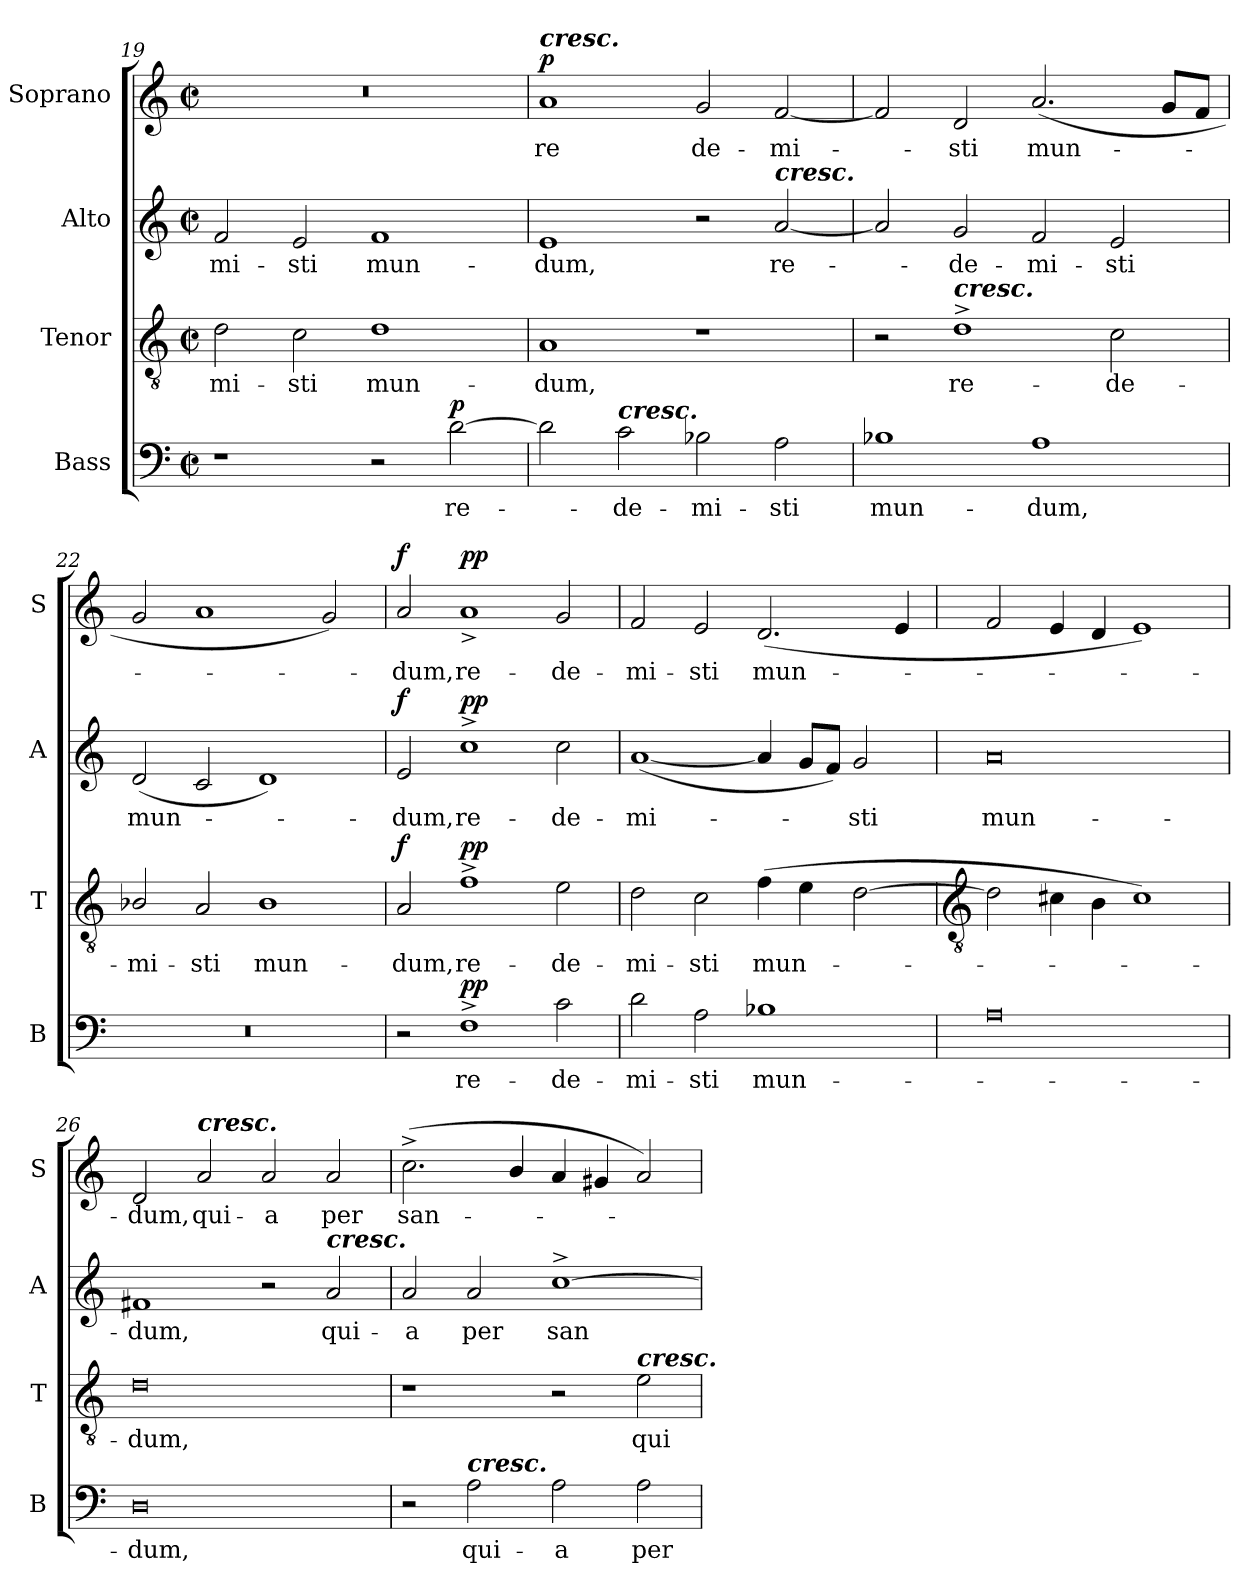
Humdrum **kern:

**kern	**text	**dynam	**kern	**text	**dynam	**kern	**text	**dynam	**kern	**text	**dynam
*part4	*part4	*part4	*part3	*part3	*part3	*part2	*part2	*part2	*part1	*part1	*part1
*staff4	*staff4	*staff4	*staff3	*staff3	*staff3	*staff2	*staff2	*staff2	*staff1	*staff1	*staff1
*I"Bass	*	*	*I"Tenor	*	*	*I"Alto	*	*	*I"Soprano	*	*
*I'B	*	*	*I'T	*	*	*I'A	*	*	*I'S	*	*
!!LO:LB:g=z
*clefF4	*	*	*clefGv2	*	*	*clefG2	*	*	*clefG2	*	*
*k[]	*	*	*k[]	*	*	*k[]	*	*	*k[]	*	*
*C:	*	*	*C:	*	*	*C:	*	*	*C:	*	*
*M4/2	*	*	*M4/2	*	*	*M4/2	*	*	*M4/2	*	*
*met(c|)	*	*	*met(c|)	*	*	*met(c|)	*	*	*met(c|)	*	*
=19	=19	=19	=19	=19	=19	=19	=19	=19	=19	=19	=19
!	!	!	!	!LO:LY:b	!	!	!LO:LY:b	!	!	!	!
1r	.	.	2d\	-mi-	.	2f/	-mi-	.	0r	.	.
!	!	!	!	!LO:LY:b	!	!	!LO:LY:b	!	!	!	!
.	.	.	2c\	-sti	.	2e/	-sti	.	.	.	.
!	!	!	!	!LO:LY:b	!	!	!LO:LY:b	!	!	!	!
2r	.	.	1d\	mun-	.	1f/	mun-	.	.	.	.
!	!LO:LY:b	!LO:DY:b	!	!	!	!	!	!	!	!	!
[2d\	re-	p	.	.	.	.	.	.	.	.	.
=20	=20	=20	=20	=20	=20	=20	=20	=20	=20	=20	=20
!	!	!	!	!	!	!	!	!	!LO:TX:a:Bi:t=cresc.	!	!
!	!	!	!	!LO:LY:b	!	!	!LO:LY:b	!	!	!LO:LY:b	!LO:DY:b
2d\]	.	.	1A/	-dum,	.	1e/	-dum,	.	1a/	re	p
!LO:TX:a:Bi:t=cresc.	!	!	!	!	!	!	!	!	!	!	!
!	!LO:LY:b	!	!	!	!	!	!	!	!	!	!
2c\	de-	.	.	.	.	.	.	.	.	.	.
!	!LO:LY:b	!	!	!	!	!	!	!	!	!LO:LY:b	!
2B-X\	-mi-	.	1r	.	.	2r	.	.	2g/	de-	.
!	!	!	!	!	!	!LO:TX:a:Bi:t=cresc.	!	!	!	!	!
!	!LO:LY:b	!	!	!	!	!	!LO:LY:b	!	!	!LO:LY:b	!
2A\	-sti	.	.	.	.	[2a/	re-	.	[2f/	-mi-	.
=21	=21	=21	=21	=21	=21	=21	=21	=21	=21	=21	=21
!	!LO:LY:b	!	!	!	!	!	!	!	!	!	!
1B-X\	mun-	.	2r	.	.	2a/]	.	.	2f/]	.	.
!	!	!	!LO:TX:a:Bi:t=cresc.	!	!	!	!	!	!	!	!
!	!	!	!	!LO:LY:b	!	!	!LO:LY:b	!	!	!LO:LY:b	!
.	.	.	1d^\	re-	.	2g/	de-	.	2d/	sti	.
!	!LO:LY:b	!	!	!	!	!	!LO:LY:b	!	!	!LO:LY:b	!
1A\	-dum,	.	.	.	.	2f/	-mi-	.	(<2.a/	mun-	.
!	!	!	!	!LO:LY:b	!	!	!LO:LY:b	!	!	!	!
.	.	.	2c\	-de-	.	2e/	-sti	.	.	.	.
.	.	.	.	.	.	.	.	.	8g/L	.	.
.	.	.	.	.	.	.	.	.	8f/J	.	.
=22	=22	=22	=22	=22	=22	=22	=22	=22	=22	=22	=22
!	!	!	!	!LO:LY:b	!	!	!LO:LY:b	!	!	!	!
0r	.	.	2B-X/	-mi-	.	(<2d/	mun-	.	2g/	.	.
!	!	!	!	!LO:LY:b	!	!	!	!	!	!	!
.	.	.	2A/	-sti	.	2c/	.	.	1a/	.	.
!	!	!	!	!LO:LY:b	!	!	!	!	!	!	!
.	.	.	1B-\	mun-	.	1d/)	.	.	.	.	.
.	.	.	.	.	.	.	.	.	2g/)	.	.
=23	=23	=23	=23	=23	=23	=23	=23	=23	=23	=23	=23
!	!	!	!	!LO:LY:b	!LO:DY:b	!	!LO:LY:b	!LO:DY:b	!	!LO:LY:b	!LO:DY:b
2r	.	.	2A/	dum,	f	2e/	dum,	f	2a/	dum,	f
!	!LO:LY:b	!LO:DY:b	!	!LO:LY:b	!LO:DY:b	!	!LO:LY:b	!LO:DY:b	!	!LO:LY:b	!LO:DY:b
1F^\	re-	pp	1f^\	re-	pp	1cc^\	re-	pp	1a^/	re-	pp
!	!LO:LY:b	!	!	!LO:LY:b	!	!	!LO:LY:b	!	!	!LO:LY:b	!
2c\	-de-	.	2e\	-de-	.	2cc\	-de-	.	2g/	-de-	.
=24	=24	=24	=24	=24	=24	=24	=24	=24	=24	=24	=24
!	!LO:LY:b	!	!	!LO:LY:b	!	!	!LO:LY:b	!	!	!LO:LY:b	!
2d\	-mi-	.	2d\	-mi-	.	(<[1a/	-mi-	.	2f/	-mi-	.
!	!LO:LY:b	!	!	!LO:LY:b	!	!	!	!	!	!LO:LY:b	!
2A\	-sti	.	2c\	-sti	.	.	.	.	2e/	-sti	.
!	!LO:LY:b	!	!	!LO:LY:b	!	!	!	!	!	!LO:LY:b	!
1B-X\	mun-	.	(>4f\	mun-	.	4a/]	.	.	(<2.d/	mun-	.
.	.	.	4e\	.	.	8g/L	.	.	.	.	.
.	.	.	.	.	.	8f/J)	.	.	.	.	.
!	!	!	!	!	!	!	!LO:LY:b	!	!	!	!
.	.	.	[2d\	.	.	2g/	sti	.	.	.	.
.	.	.	.	.	.	.	.	.	4e/	.	.
!!LO:LB:g=z
=25	=25	=25	=25	=25	=25	=25	=25	=25	=25	=25	=25
*	*	*	*clefGv2	*	*	*	*	*	*	*	*
!	!	!	!	!	!	!	!LO:LY:b	!	!	!	!
0A	.	.	2d\]	.	.	0a	mun-	.	2f/	.	.
.	.	.	4c#X\	.	.	.	.	.	4e/	.	.
.	.	.	4B\	.	.	.	.	.	4d/	.	.
.	.	.	1c#\)	.	.	.	.	.	1e/)	.	.
=26	=26	=26	=26	=26	=26	=26	=26	=26	=26	=26	=26
!	!LO:LY:b	!	!	!LO:LY:b	!	!	!LO:LY:b	!	!	!LO:LY:b	!
0D	-dum,	.	0d	dum,	.	1f#X/	-dum,	.	2d/	dum,	.
!	!	!	!	!	!	!	!	!	!LO:TX:a:Bi:t=cresc.	!	!
!	!	!	!	!	!	!	!	!	!	!LO:LY:b	!
.	.	.	.	.	.	.	.	.	2a/	qui-	.
!	!	!	!	!	!	!	!	!	!	!LO:LY:b	!
.	.	.	.	.	.	2r	.	.	2a/	-a	.
!	!	!	!	!	!	!LO:TX:a:Bi:t=cresc.	!	!	!	!	!
!	!	!	!	!	!	!	!LO:LY:b	!	!	!LO:LY:b	!
.	.	.	.	.	.	2a/	qui-	.	2a/	per	.
=27	=27	=27	=27	=27	=27	=27	=27	=27	=27	=27	=27
!	!	!	!	!	!	!	!LO:LY:b	!	!	!LO:LY:b	!
2r	.	.	1r	.	.	2a/	-a	.	(<2.cc^\	san-	.
!LO:TX:a:Bi:t=cresc.	!	!	!	!	!	!	!	!	!	!	!
!	!LO:LY:b	!	!	!	!	!	!LO:LY:b	!	!	!	!
2A\	qui-	.	.	.	.	2a/	per	.	.	.	.
.	.	.	.	.	.	.	.	.	4b/	.	.
!	!LO:LY:b	!	!	!	!	!	!LO:LY:b	!	!	!	!
2A\	-a	.	2r	.	.	[1cc^\	san-	.	4a/	.	.
.	.	.	.	.	.	.	.	.	4g#X/	.	.
!	!	!	!LO:TX:a:Bi:t=cresc.	!	!	!	!	!	!	!	!
!	!LO:LY:b	!	!	!LO:LY:b	!	!	!	!	!	!	!
2A\	per	.	2e\	qui-	.	.	.	.	2a/)	.	.
=	=	=	=	=	=	=	=	=	=	=	=
*-	*-	*-	*-	*-	*-	*-	*-	*-	*-	*-	*-
